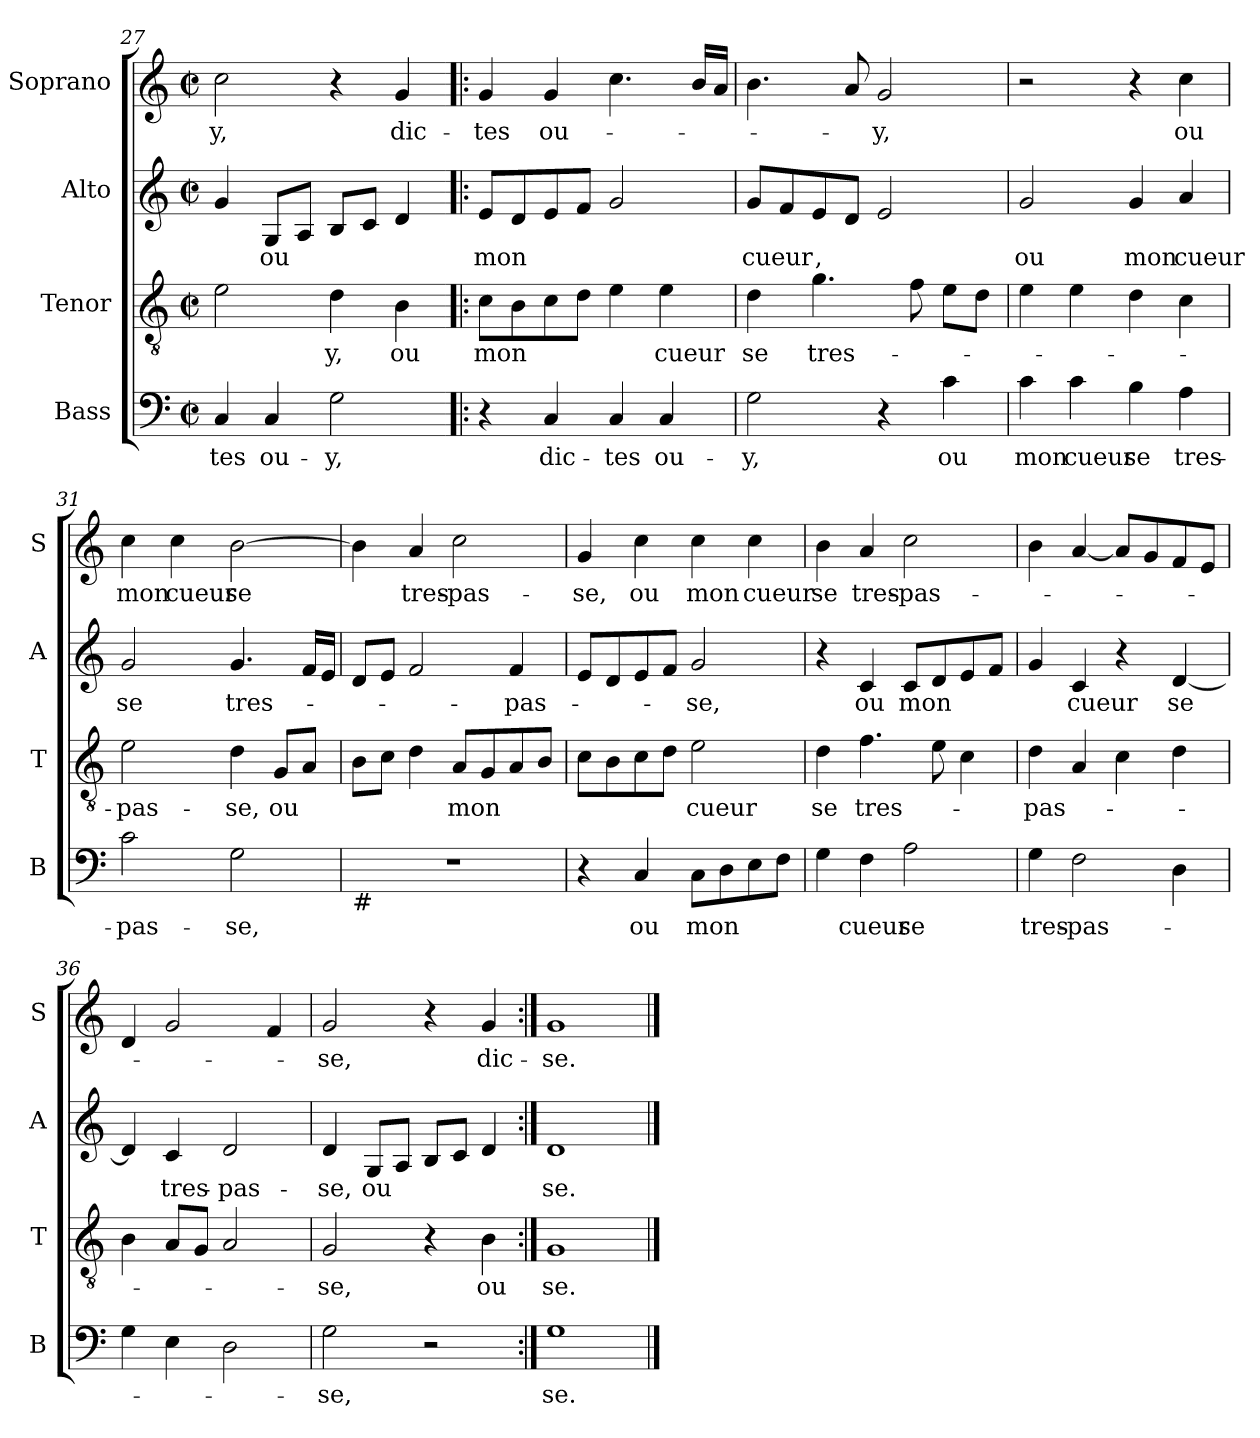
**kern	**text	**kern	**text	**kern	**text	**kern	**text
*part4	*part4	*part3	*part3	*part2	*part2	*part1	*part1
*staff4	*staff4	*staff3	*staff3	*staff2	*staff2	*staff1	*staff1
*I"Bass	*	*I"Tenor	*	*I"Alto	*	*I"Soprano	*
*I'B	*	*I'T	*	*I'A	*	*I'S	*
*clefF4	*	*clefGv2	*	*clefG2	*	*clefG2	*
*k[]	*	*k[]	*	*k[]	*	*k[]	*
*C:	*	*C:	*	*C:	*	*C:	*
*M2/2	*	*M2/2	*	*M2/2	*	*M2/2	*
*met(c|)	*	*met(c|)	*	*met(c|)	*	*met(c|)	*
=27	=27	=27	=27	=27	=27	=27	=27
!	!LO:LY:b	!	!	!	!	!	!LO:LY:b
4C/	-tes	2e\	.	4g/	.	2cc\	-y,
!	!LO:LY:b	!	!	!	!LO:LY:b	!	!
4C/	ou-	.	.	8G/L	ou	.	.
.	.	.	.	8A/J	.	.	.
!	!LO:LY:b	!	!LO:LY:b	!	!	!	!
2G\	-y,	4d\	-y,	8B/L	.	4r	.
.	.	.	.	8c/J	.	.	.
!	!	!	!LO:LY:b	!	!	!	!LO:LY:b
.	.	4B\	ou	4d/	.	4g/	dic-
=28!|:	=28!|:	=28!|:	=28!|:	=28!|:	=28!|:	=28!|:	=28!|:
!	!	!	!LO:LY:b	!	!LO:LY:b	!	!LO:LY:b
4r	.	8c\L	mon	8e/L	mon	4g/	-tes
.	.	8B\	.	8d/	.	.	.
!	!LO:LY:b	!	!	!	!	!	!LO:LY:b
4C/	dic-	8c\	.	8e/	.	4g/	ou-
.	.	8d\J	.	8f/J	.	.	.
!	!LO:LY:b	!	!	!	!	!	!
4C/	-tes	4e\	.	2g/	.	4.cc\	.
!	!LO:LY:b	!	!LO:LY:b	!	!	!	!
4C/	ou-	4e\	cueur	.	.	.	.
.	.	.	.	.	.	16b/LL	.
.	.	.	.	.	.	16a/JJ	.
=29	=29	=29	=29	=29	=29	=29	=29
!	!LO:LY:b	!	!LO:LY:b	!	!LO:LY:b	!	!
2G\	-y,	4d\	se	8g/L	cueur	4.b\	.
.	.	.	.	8f/	.	.	.
!	!	!	!LO:LY:b	!	!LO:LY:b	!	!
.	.	4.g\	tres-	8e/	,	.	.
.	.	.	.	8d/J	.	8a/	.
!	!	!	!	!	!	!	!LO:LY:b
4r	.	.	.	2e/	.	2g/	-y,
.	.	8f\	.	.	.	.	.
!	!LO:LY:b	!	!	!	!	!	!
4c\	ou	8e\L	.	.	.	.	.
.	.	8d\J	.	.	.	.	.
!!LO:LB:g=z
=30	=30	=30	=30	=30	=30	=30	=30
!	!LO:LY:b	!	!	!	!LO:LY:b	!	!
4c\	mon	4e\	.	2g/	ou	2r	.
!	!LO:LY:b	!	!	!	!	!	!
4c\	cueur	4e\	.	.	.	.	.
!	!LO:LY:b	!	!	!	!LO:LY:b	!	!
4B\	se	4d\	.	4g/	mon	4r	.
!	!LO:LY:b	!	!	!	!LO:LY:b	!	!LO:LY:b
4A\	tres-	4c\	.	4a/	cueur	4cc\	ou
=31	=31	=31	=31	=31	=31	=31	=31
!	!LO:LY:b	!	!LO:LY:b	!	!LO:LY:b	!	!LO:LY:b
2c\	-pas-	2e\	-pas-	2g/	se	4cc\	mon
!	!	!	!	!	!	!	!LO:LY:b
.	.	.	.	.	.	4cc\	cueur
!	!LO:LY:b	!	!LO:LY:b	!	!LO:LY:b	!	!LO:LY:b
2G\	-se,	4d\	-se,	4.g/	tres-	[2b\	se
!	!	!	!LO:LY:b	!	!	!	!
.	.	8G/L	ou	.	.	.	.
.	.	8A/J	.	16f/LL	.	.	.
.	.	.	.	16e/JJ	.	.	.
=32	=32	=32	=32	=32	=32	=32	=32
!LO:TX:b:t=#	!	!	!	!	!	!	!
1r	.	8B\L	.	8d/L	.	4b\]	.
.	.	8c\J	.	8e/J	.	.	.
!	!	!	!	!	!	!	!LO:LY:b
.	.	4d\	.	2f/	.	4a/	tres-
!	!	!	!LO:LY:b	!	!	!	!LO:LY:b
.	.	8A/L	mon	.	.	2cc\	-pas-
.	.	8G/	.	.	.	.	.
!	!	!	!	!	!LO:LY:b	!	!
.	.	8A/	.	4f/	-pas-	.	.
.	.	8B/J	.	.	.	.	.
=33	=33	=33	=33	=33	=33	=33	=33
!	!	!	!	!	!	!	!LO:LY:b
4r	.	8c\L	.	8e/L	.	4g/	-se,
.	.	8B\	.	8d/	.	.	.
!	!LO:LY:b	!	!	!	!	!	!LO:LY:b
4C/	ou	8c\	.	8e/	.	4cc\	ou
.	.	8d\J	.	8f/J	.	.	.
!	!LO:LY:b	!	!LO:LY:b	!	!LO:LY:b	!	!LO:LY:b
8C\L	mon	2e\	cueur	2g/	-se,	4cc\	mon
8D\	.	.	.	.	.	.	.
!	!	!	!	!	!	!	!LO:LY:b
8E\	.	.	.	.	.	4cc\	cueur
8F\J	.	.	.	.	.	.	.
!!LO:LB:g=z
=34	=34	=34	=34	=34	=34	=34	=34
!	!	!	!LO:LY:b	!	!	!	!LO:LY:b
4G\	.	4d\	se	4r	.	4b\	se
!	!LO:LY:b	!	!LO:LY:b	!	!LO:LY:b	!	!LO:LY:b
4F\	cueur	4.f\	tres-	4c/	ou	4a/	tres-
!	!LO:LY:b	!	!	!	!LO:LY:b	!	!LO:LY:b
2A\	se	.	.	8c/L	mon	2cc\	-pas-
.	.	8e\	.	8d/	.	.	.
.	.	4c\	.	8e/	.	.	.
.	.	.	.	8f/J	.	.	.
=35	=35	=35	=35	=35	=35	=35	=35
!	!LO:LY:b	!	!LO:LY:b	!	!	!	!
4G\	tres-	4d\	-pas-	4g/	.	4b\	.
!	!LO:LY:b	!	!	!	!LO:LY:b	!	!
2F\	-pas-	4A/	.	4c/	cueur	[4a/	.
.	.	4c\	.	4r	.	8a/L]	.
.	.	.	.	.	.	8g/	.
!	!	!	!	!	!LO:LY:b	!	!
4D\	.	4d\	.	[4d/	se	8f/	.
.	.	.	.	.	.	8e/J	.
=36	=36	=36	=36	=36	=36	=36	=36
4G\	.	4B\	.	4d/]	.	4d/	.
!	!	!	!	!	!LO:LY:b	!	!
4E\	.	8A/L	.	4c/	tres-	2g/	.
.	.	8G/J	.	.	.	.	.
!	!	!	!	!	!LO:LY:b	!	!
2D\	.	2A/	.	2d/	-pas-	.	.
.	.	.	.	.	.	4f/	.
=37	=37	=37	=37	=37	=37	=37	=37
!	!LO:LY:b	!	!LO:LY:b	!	!LO:LY:b	!	!LO:LY:b
2G\	-se,	2G/	-se,	4d/	-se,	2g/	-se,
!	!	!	!	!	!LO:LY:b	!	!
.	.	.	.	8G/L	ou	.	.
.	.	.	.	8A/J	.	.	.
2r	.	4r	.	8B/L	.	4r	.
.	.	.	.	8c/J	.	.	.
!	!	!	!LO:LY:b	!	!	!	!LO:LY:b
.	.	4B\	ou	4d/	.	4g/	dic-
=38:|!	=38:|!	=38:|!	=38:|!	=38:|!	=38:|!	=38:|!	=38:|!
!	!LO:LY:b	!	!LO:LY:b	!	!LO:LY:b	!	!LO:LY:b
1G	se.	1G	se.	1d	se.	1g	-se.
==	==	==	==	==	==	==	==
*-	*-	*-	*-	*-	*-	*-	*-
